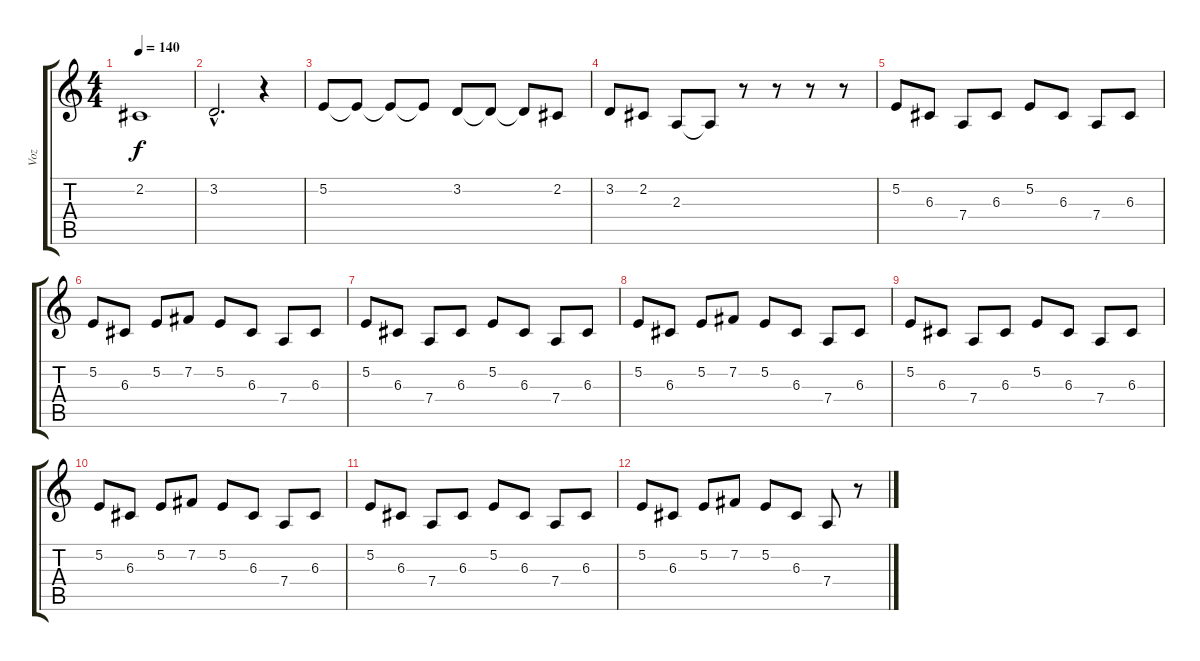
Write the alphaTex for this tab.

\track ("Voz" "Voz") {instrument oboe}
\staff {score tabs}
\tuning (E4 B3 G3 D3 A2 E2) {hide}
\ts (4 4)
\tempo 140
\clef g2
\ks c
2.2.1{dy f} |
3.2{hac}.2{d} r.4 |
5.2.8 5.2{t}.8 5.2{t}.8 5.2{t}.8 3.2.8 3.2{t}.8 3.2{t}.8 2.2.8 |
3.2.8 2.2.8 2.3.8 2.3{t}.8 r.8 r.8 r.8 r.8 |
5.2.8 6.3.8 7.4.8 6.3.8 5.2.8 6.3.8 7.4.8 6.3.8 |
5.2.8 6.3.8 5.2.8 7.2.8 5.2.8 6.3.8 7.4.8 6.3.8 |
5.2.8 6.3.8 7.4.8 6.3.8 5.2.8 6.3.8 7.4.8 6.3.8 |
5.2.8 6.3.8 5.2.8 7.2.8 5.2.8 6.3.8 7.4.8 6.3.8 |
5.2.8 6.3.8 7.4.8 6.3.8 5.2.8 6.3.8 7.4.8 6.3.8 |
5.2.8 6.3.8 5.2.8 7.2.8 5.2.8 6.3.8 7.4.8 6.3.8 |
5.2.8 6.3.8 7.4.8 6.3.8 5.2.8 6.3.8 7.4.8 6.3.8 |
5.2.8 6.3.8 5.2.8 7.2.8 5.2.8 6.3.8 7.4.8 r.8
